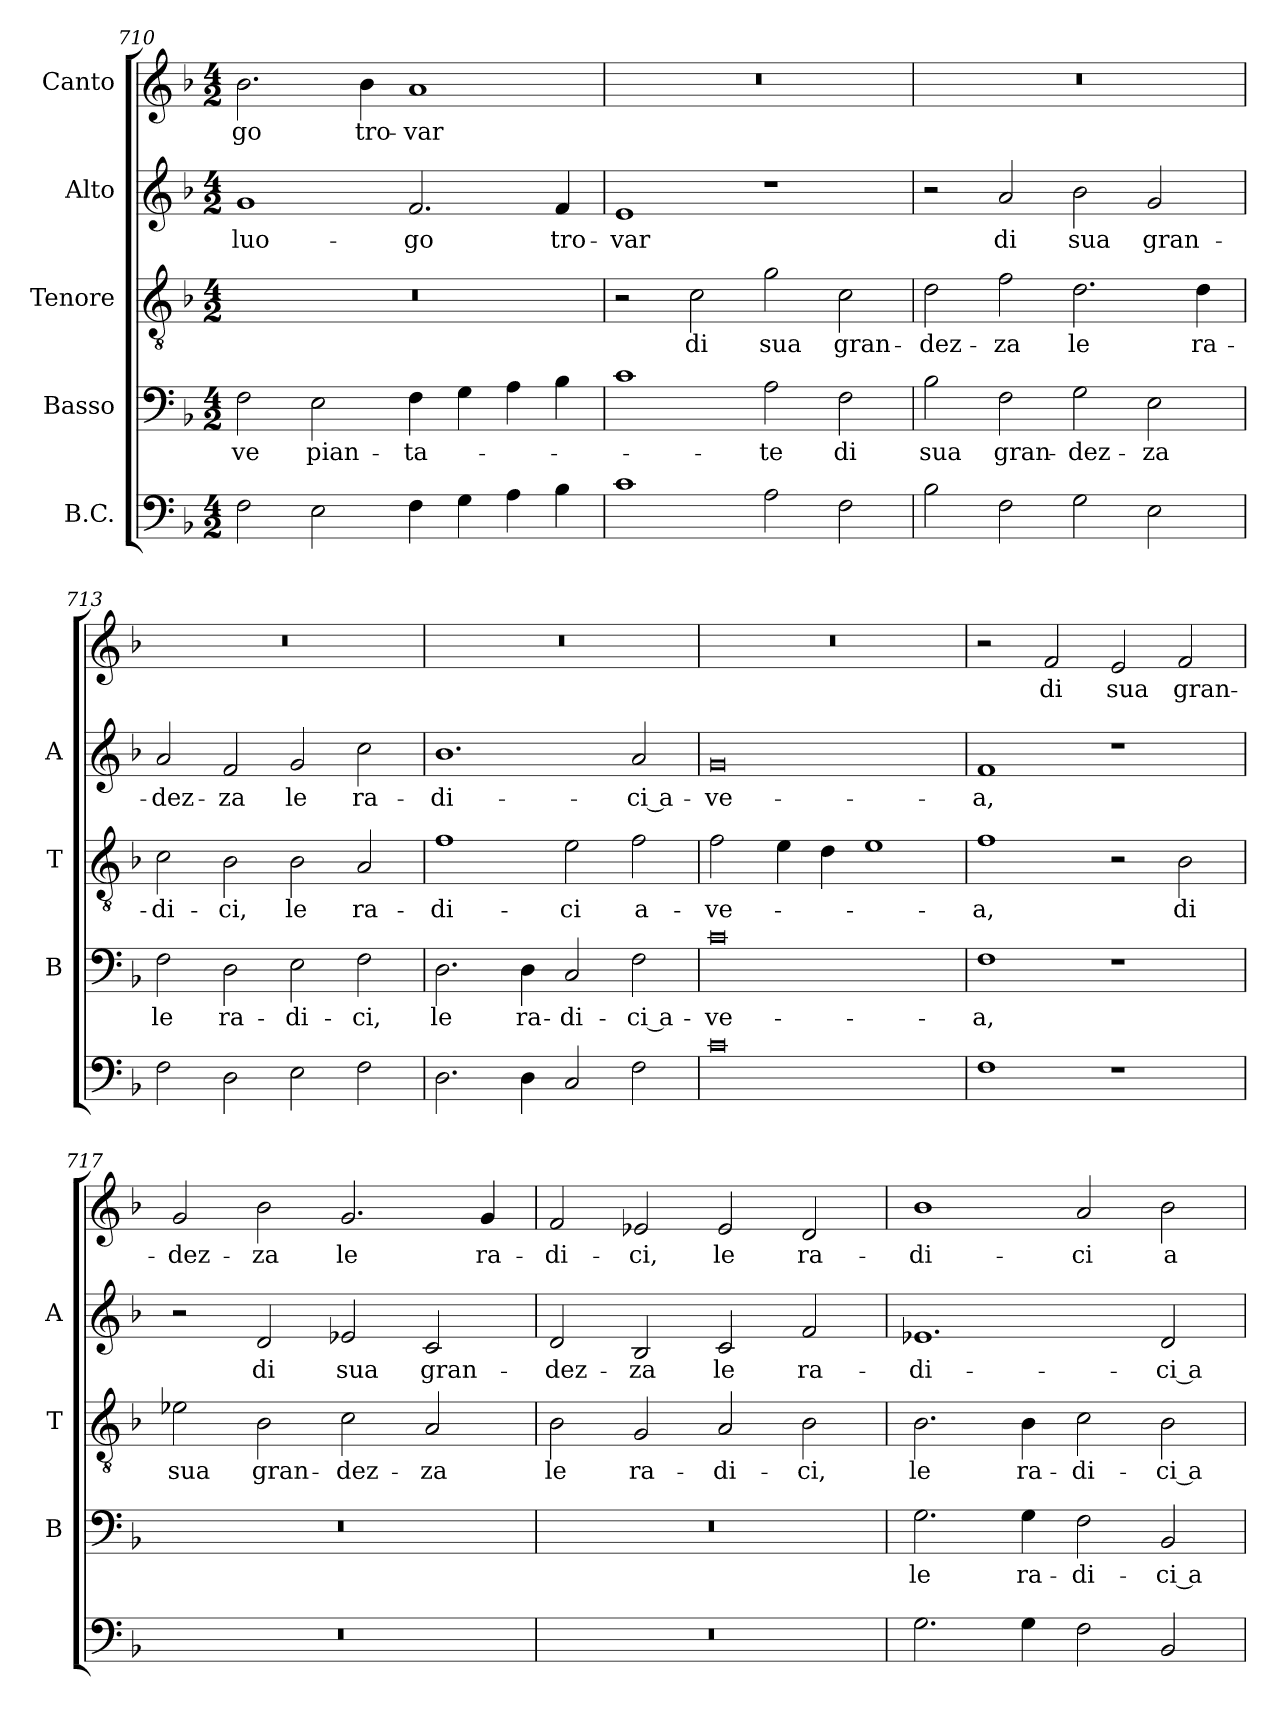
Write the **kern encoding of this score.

**kern	**kern	**text	**kern	**text	**kern	**text	**kern	**text
*part5	*part4	*part4	*part3	*part3	*part2	*part2	*part1	*part1
*staff5	*staff4	*staff4	*staff3	*staff3	*staff2	*staff2	*staff1	*staff1
*I"B.C.	*I"Basso	*	*I"Tenore	*	*I"Alto	*	*I"Canto	*
*	*I'B	*	*I'T	*	*I'A	*	*	*
*clefF4	*clefF4	*	*clefGv2	*	*clefG2	*	*clefG2	*
*k[b-]	*k[b-]	*	*k[b-]	*	*k[b-]	*	*k[b-]	*
*F:	*F:	*	*F:	*	*F:	*	*F:	*
*M4/2	*M4/2	*	*M4/2	*	*M4/2	*	*M4/2	*
=710	=710	=710	=710	=710	=710	=710	=710	=710
!	!	!LO:LY:b	!	!	!	!LO:LY:b	!	!LO:LY:b
2F\	2F\	-ve	0r	.	1g	luo-	2.b-\	-go
!	!	!LO:LY:b	!	!	!	!	!	!
2E\	2E\	pian-	.	.	.	.	.	.
!	!	!	!	!	!	!	!	!LO:LY:b
.	.	.	.	.	.	.	4b-\	tro-
!	!	!LO:LY:b	!	!	!	!LO:LY:b	!	!LO:LY:b
4F\	4F\	-ta-	.	.	2.f/	-go	1a	-var
4G\	4G\	.	.	.	.	.	.	.
4A\	4A\	.	.	.	.	.	.	.
!	!	!	!	!	!	!LO:LY:b	!	!
4B-\	4B-\	.	.	.	4f/	tro-	.	.
!!LO:LB:g=z
=711	=711	=711	=711	=711	=711	=711	=711	=711
!	!	!	!	!	!	!LO:LY:b	!	!
1c	1c	.	2r	.	1e	-var	0r	.
!	!	!	!	!LO:LY:b	!	!	!	!
.	.	.	2c\	di	.	.	.	.
!	!	!LO:LY:b	!	!LO:LY:b	!	!	!	!
2A\	2A\	-te	2g\	sua	1r	.	.	.
!	!	!LO:LY:b	!	!LO:LY:b	!	!	!	!
2F\	2F\	di	2c\	gran-	.	.	.	.
=712	=712	=712	=712	=712	=712	=712	=712	=712
!	!	!LO:LY:b	!	!LO:LY:b	!	!	!	!
2B-\	2B-\	sua	2d\	-dez-	2r	.	0r	.
!	!	!LO:LY:b	!	!LO:LY:b	!	!LO:LY:b	!	!
2F\	2F\	gran-	2f\	-za	2a/	di	.	.
!	!	!LO:LY:b	!	!LO:LY:b	!	!LO:LY:b	!	!
2G\	2G\	-dez-	2.d\	le	2b-\	sua	.	.
!	!	!LO:LY:b	!	!	!	!LO:LY:b	!	!
2E\	2E\	-za	.	.	2g/	gran-	.	.
!	!	!	!	!LO:LY:b	!	!	!	!
.	.	.	4d\	ra-	.	.	.	.
=713	=713	=713	=713	=713	=713	=713	=713	=713
!	!	!LO:LY:b	!	!LO:LY:b	!	!LO:LY:b	!	!
2F\	2F\	le	2c\	-di-	2a/	-dez-	0r	.
!	!	!LO:LY:b	!	!LO:LY:b	!	!LO:LY:b	!	!
2D\	2D\	ra-	2B-\	-ci,	2f/	-za	.	.
!	!	!LO:LY:b	!	!LO:LY:b	!	!LO:LY:b	!	!
2E\	2E\	-di-	2B-\	le	2g/	le	.	.
!	!	!LO:LY:b	!	!LO:LY:b	!	!LO:LY:b	!	!
2F\	2F\	-ci,	2A/	ra-	2cc\	ra-	.	.
=714	=714	=714	=714	=714	=714	=714	=714	=714
!	!	!LO:LY:b	!	!LO:LY:b	!	!LO:LY:b	!	!
2.D\	2.D\	le	1f	-di-	1.b-	-di-	0r	.
!	!	!LO:LY:b	!	!	!	!	!	!
4D\	4D\	ra-	.	.	.	.	.	.
!	!	!LO:LY:b	!	!LO:LY:b	!	!	!	!
2C/	2C/	-di-	2e\	-ci	.	.	.	.
!	!	!LO:LY:b	!	!LO:LY:b	!	!LO:LY:b	!	!
2F\	2F\	-ci a-	2f\	a-	2a/	-ci a-	.	.
=715	=715	=715	=715	=715	=715	=715	=715	=715
!	!	!LO:LY:b	!	!LO:LY:b	!	!LO:LY:b	!	!
0c	0c	-ve-	2f\	-ve-	0g	-ve-	0r	.
.	.	.	4e\	.	.	.	.	.
.	.	.	4d\	.	.	.	.	.
.	.	.	1e	.	.	.	.	.
=716	=716	=716	=716	=716	=716	=716	=716	=716
!	!	!LO:LY:b	!	!LO:LY:b	!	!LO:LY:b	!	!
1F	1F	-a,	1f	-a,	1f	-a,	2r	.
!	!	!	!	!	!	!	!	!LO:LY:b
.	.	.	.	.	.	.	2f/	di
!	!	!	!	!	!	!	!	!LO:LY:b
1r	1r	.	2r	.	1r	.	2e/	sua
!	!	!	!	!LO:LY:b	!	!	!	!LO:LY:b
.	.	.	2B-\	di	.	.	2f/	gran-
!!LO:LB:g=z
=717	=717	=717	=717	=717	=717	=717	=717	=717
!	!	!	!	!LO:LY:b	!	!	!	!LO:LY:b
0r	0r	.	2e-X\	sua	2r	.	2g/	-dez-
!	!	!	!	!LO:LY:b	!	!LO:LY:b	!	!LO:LY:b
.	.	.	2B-\	gran-	2d/	di	2b-\	-za
!	!	!	!	!LO:LY:b	!	!LO:LY:b	!	!LO:LY:b
.	.	.	2c\	-dez-	2e-X/	sua	2.g/	le
!	!	!	!	!LO:LY:b	!	!LO:LY:b	!	!
.	.	.	2A/	-za	2c/	gran-	.	.
!	!	!	!	!	!	!	!	!LO:LY:b
.	.	.	.	.	.	.	4g/	ra-
=718	=718	=718	=718	=718	=718	=718	=718	=718
!	!	!	!	!LO:LY:b	!	!LO:LY:b	!	!LO:LY:b
0r	0r	.	2B-\	le	2d/	-dez-	2f/	-di-
!	!	!	!	!LO:LY:b	!	!LO:LY:b	!	!LO:LY:b
.	.	.	2G/	ra-	2B-/	-za	2e-X/	-ci,
!	!	!	!	!LO:LY:b	!	!LO:LY:b	!	!LO:LY:b
.	.	.	2A/	-di-	2c/	le	2e-/	le
!	!	!	!	!LO:LY:b	!	!LO:LY:b	!	!LO:LY:b
.	.	.	2B-\	-ci,	2f/	ra-	2d/	ra-
=719	=719	=719	=719	=719	=719	=719	=719	=719
!	!	!LO:LY:b	!	!LO:LY:b	!	!LO:LY:b	!	!LO:LY:b
2.G\	2.G\	le	2.B-\	le	1.e-X	-di-	1b-	-di-
!	!	!LO:LY:b	!	!LO:LY:b	!	!	!	!
4G\	4G\	ra-	4B-\	ra-	.	.	.	.
!	!	!LO:LY:b	!	!LO:LY:b	!	!	!	!LO:LY:b
2F\	2F\	-di-	2c\	-di-	.	.	2a/	-ci
!	!	!LO:LY:b	!	!LO:LY:b	!	!LO:LY:b	!	!LO:LY:b
2BB-/	2BB-/	-ci a-	2B-\	-ci a-	2d/	-ci a-	2b-\	a-
=	=	=	=	=	=	=	=	=
*-	*-	*-	*-	*-	*-	*-	*-	*-
